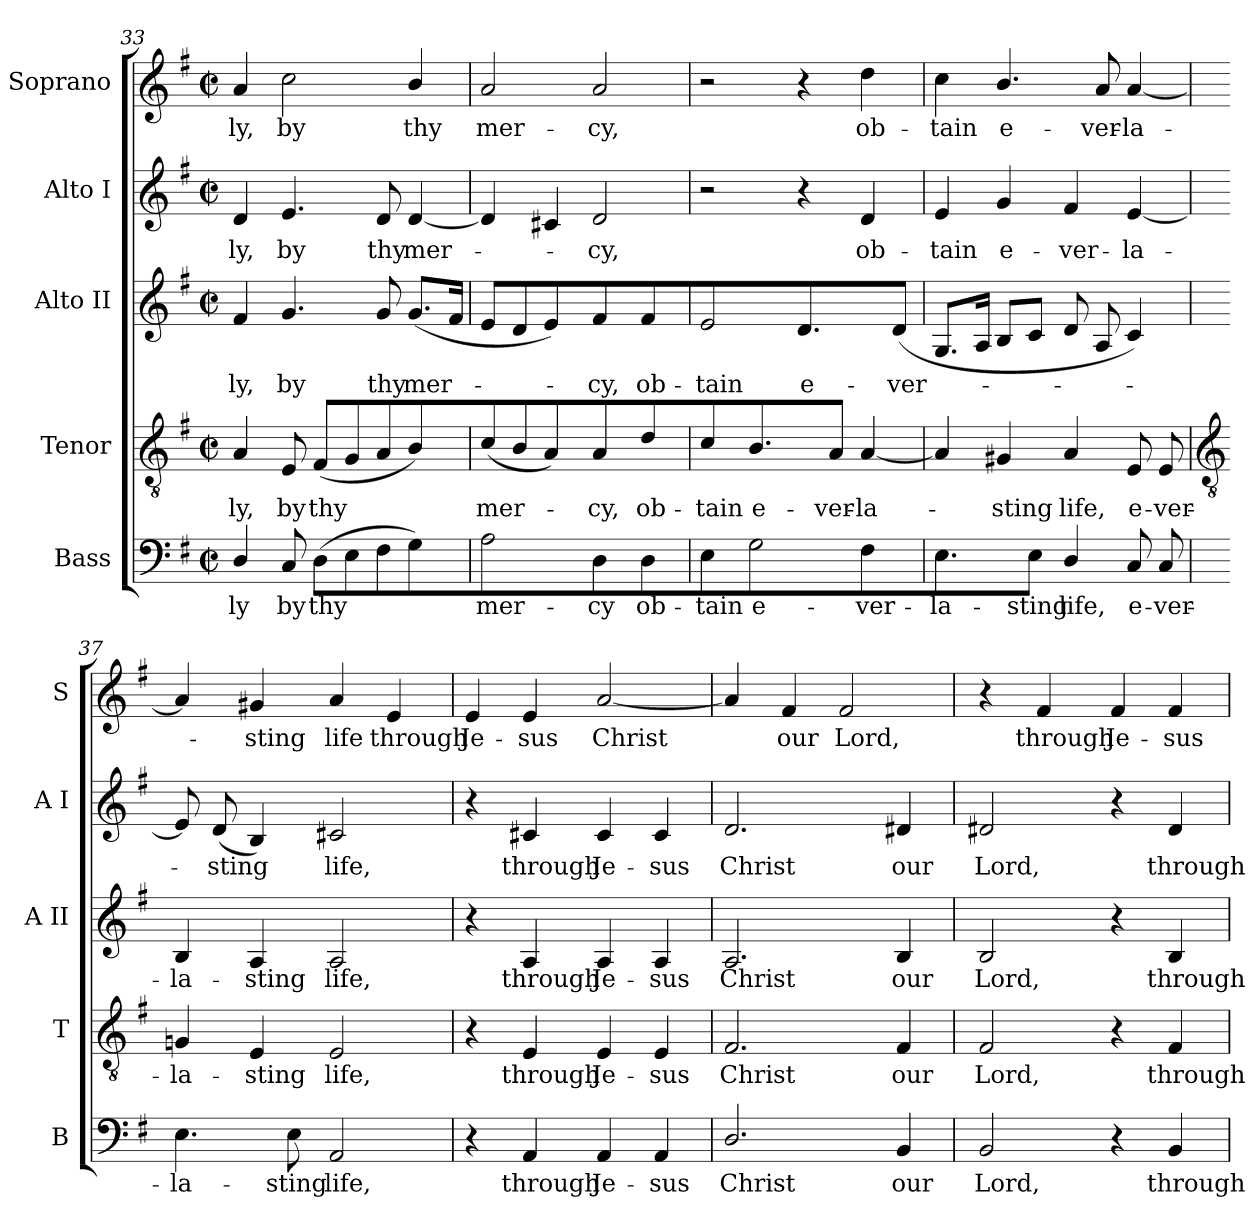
**kern	**text	**kern	**text	**kern	**text	**kern	**text	**kern	**text
*part5	*part5	*part4	*part4	*part3	*part3	*part2	*part2	*part1	*part1
*staff5	*staff5	*staff4	*staff4	*staff3	*staff3	*staff2	*staff2	*staff1	*staff1
*I"Bass	*	*I"Tenor	*	*I"Alto II	*	*I"Alto I	*	*I"Soprano	*
*I'B	*	*I'T	*	*I'A II	*	*I'A I	*	*I'S	*
!!LO:LB:g=z
*clefF4	*	*clefGv2	*	*clefG2	*	*clefG2	*	*clefG2	*
*k[f#]	*	*k[f#]	*	*k[f#]	*	*k[f#]	*	*k[f#]	*
*G:	*	*G:	*	*G:	*	*G:	*	*G:	*
*M2/2	*	*M2/2	*	*M2/2	*	*M2/2	*	*M2/2	*
*met(c|)	*	*met(c|)	*	*met(c|)	*	*met(c|)	*	*met(c|)	*
=33	=33	=33	=33	=33	=33	=33	=33	=33	=33
!	!LO:LY:b	!	!LO:LY:b	!	!LO:LY:b	!	!LO:LY:b	!	!LO:LY:b
4D/	-ly	4A	-ly,	4f#	-ly,	4d	-ly,	4a	-ly,
!	!LO:LY:b	!	!LO:LY:b	!	!LO:LY:b	!	!LO:LY:b	!	!LO:LY:b
8C	by	8E	by	4.g	by	4.e	by	2cc	by
!	!LO:LY:b	!	!LO:LY:b	!	!	!	!	!	!
(>8DL	thy	(<8F#L	thy	.	.	.	.	.	.
8E	.	8G	.	.	.	.	.	.	.
!	!	!	!	!	!LO:LY:b	!	!LO:LY:b	!	!
8F#	.	8A	.	8g	thy	8d	thy	.	.
!	!	!	!	!	!LO:LY:b	!	!LO:LY:b	!	!LO:LY:b
4G)	.	4B)	.	(<8.gL	mer-	[4d	mer-	4b/	thy
.	.	.	.	16f#J	.	.	.	.	.
=34	=34	=34	=34	=34	=34	=34	=34	=34	=34
!	!LO:LY:b	!	!LO:LY:b	!	!	!	!	!	!LO:LY:b
2A	mer-	(>8c	mer-	8eL	.	4d]	.	2a	mer-
.	.	8B	.	8d	.	.	.	.	.
.	.	4A)	.	4e)	.	4c#X	.	.	.
!	!LO:LY:b	!	!LO:LY:b	!	!LO:LY:b	!	!LO:LY:b	!	!LO:LY:b
4D	-cy	4A	cy,	4f#	cy,	2d	cy,	2a	-cy,
!	!LO:LY:b	!	!LO:LY:b	!	!LO:LY:b	!	!	!	!
4D	ob-	4d	ob-	4f#	ob-	.	.	.	.
=35	=35	=35	=35	=35	=35	=35	=35	=35	=35
!	!LO:LY:b	!	!LO:LY:b	!	!LO:LY:b	!	!	!	!
4E	-tain	4c	-tain	2e	-tain	2r	.	2r	.
!	!LO:LY:b	!	!LO:LY:b	!	!	!	!	!	!
2G	e-	4.B/	e-	.	.	.	.	.	.
!	!	!	!	!	!LO:LY:b	!	!	!	!
.	.	.	.	4.d	e-	4r	.	4r	.
!	!	!	!LO:LY:b	!	!	!	!	!	!
.	.	8AJ	-ver-	.	.	.	.	.	.
!	!LO:LY:b	!	!LO:LY:b	!	!	!	!LO:LY:b	!	!LO:LY:b
4F#	-ver-	[4A	-la-	.	.	4d	ob-	4dd	ob-
!	!	!	!	!	!LO:LY:b	!	!	!	!
.	.	.	.	(<8dJ	-ver-	.	.	.	.
=36	=36	=36	=36	=36	=36	=36	=36	=36	=36
!	!LO:LY:b	!	!	!	!	!	!LO:LY:b	!	!LO:LY:b
4.E	-la-	4A]	.	8.GL	.	4e	-tain	4cc	-tain
.	.	.	.	16AJ	.	.	.	.	.
!	!	!	!LO:LY:b	!	!	!	!LO:LY:b	!	!LO:LY:b
.	.	4G#X	sting	8BL	.	4g	e-	4.b/	e-
!	!LO:LY:b	!	!	!	!	!	!	!	!
8EJ	-sting	.	.	8cJ	.	.	.	.	.
!	!LO:LY:b	!	!LO:LY:b	!	!	!	!LO:LY:b	!	!
4D/	life,	4A	life,	8dL	.	4f#	-ver-	.	.
!	!	!	!	!	!	!	!	!	!LO:LY:b
.	.	.	.	8A	.	.	.	8a	-ver-
!	!LO:LY:b	!	!LO:LY:b	!	!	!	!LO:LY:b	!	!LO:LY:b
8C	e-	8E	e-	4c)	.	[4e	-la-	[4a	-la-
!	!LO:LY:b	!	!LO:LY:b	!	!	!	!	!	!
8C	-ver-	8E	-ver-	.	.	.	.	.	.
!!LO:LB:g=z
=37	=37	=37	=37	=37	=37	=37	=37	=37	=37
*	*	*clefGv2	*	*	*	*	*	*	*
!	!LO:LY:b	!	!LO:LY:b	!	!LO:LY:b	!	!	!	!
4.E	-la-	4Gn	-la-	4B	la-	8e]	.	4a]	.
!	!	!	!	!	!	!	!LO:LY:b	!	!
.	.	.	.	.	.	(<8dL	sting	.	.
!	!	!	!LO:LY:b	!	!LO:LY:b	!	!	!	!LO:LY:b
.	.	4E	-sting	4A	-sting	4B)	.	4g#X	sting
!	!LO:LY:b	!	!	!	!	!	!	!	!
8E	-sting	.	.	.	.	.	.	.	.
!	!LO:LY:b	!	!LO:LY:b	!	!LO:LY:b	!	!LO:LY:b	!	!LO:LY:b
2AA	life,	2E	life,	2A	life,	2c#X	life,	4a	life
!	!	!	!	!	!	!	!	!	!LO:LY:b
.	.	.	.	.	.	.	.	4e	through
=38	=38	=38	=38	=38	=38	=38	=38	=38	=38
!	!	!	!	!	!	!	!	!	!LO:LY:b
4r	.	4r	.	4r	.	4r	.	4e	Je-
!	!LO:LY:b	!	!LO:LY:b	!	!LO:LY:b	!	!LO:LY:b	!	!LO:LY:b
4AA	through	4E	through	4A	through	4c#X	through	4e	-sus
!	!LO:LY:b	!	!LO:LY:b	!	!LO:LY:b	!	!LO:LY:b	!	!LO:LY:b
4AA	Je-	4E	Je-	4A	Je-	4c#	Je-	[2a	Christ
!	!LO:LY:b	!	!LO:LY:b	!	!LO:LY:b	!	!LO:LY:b	!	!
4AA	-sus	4E	-sus	4A	-sus	4c#	-sus	.	.
=39	=39	=39	=39	=39	=39	=39	=39	=39	=39
!	!LO:LY:b	!	!LO:LY:b	!	!LO:LY:b	!	!LO:LY:b	!	!
2.D/	Christ	2.F#	Christ	2.A	Christ	2.d	Christ	4a]	.
!	!	!	!	!	!	!	!	!	!LO:LY:b
.	.	.	.	.	.	.	.	4f#	our
!	!	!	!	!	!	!	!	!	!LO:LY:b
.	.	.	.	.	.	.	.	2f#	Lord,
!	!LO:LY:b	!	!LO:LY:b	!	!LO:LY:b	!	!LO:LY:b	!	!
4BB	our	4F#	our	4B	our	4d#X	our	.	.
=40	=40	=40	=40	=40	=40	=40	=40	=40	=40
!	!LO:LY:b	!	!LO:LY:b	!	!LO:LY:b	!	!LO:LY:b	!	!
2BB	Lord,	2F#	Lord,	2B	Lord,	2d#X	Lord,	4r	.
!	!	!	!	!	!	!	!	!	!LO:LY:b
.	.	.	.	.	.	.	.	4f#	through
!	!	!	!	!	!	!	!	!	!LO:LY:b
4r	.	4r	.	4r	.	4r	.	4f#	Je-
!	!LO:LY:b	!	!LO:LY:b	!	!LO:LY:b	!	!LO:LY:b	!	!LO:LY:b
4BB	through	4F#	through	4B	through	4d#	through	4f#	-sus
=	=	=	=	=	=	=	=	=	=
*-	*-	*-	*-	*-	*-	*-	*-	*-	*-
